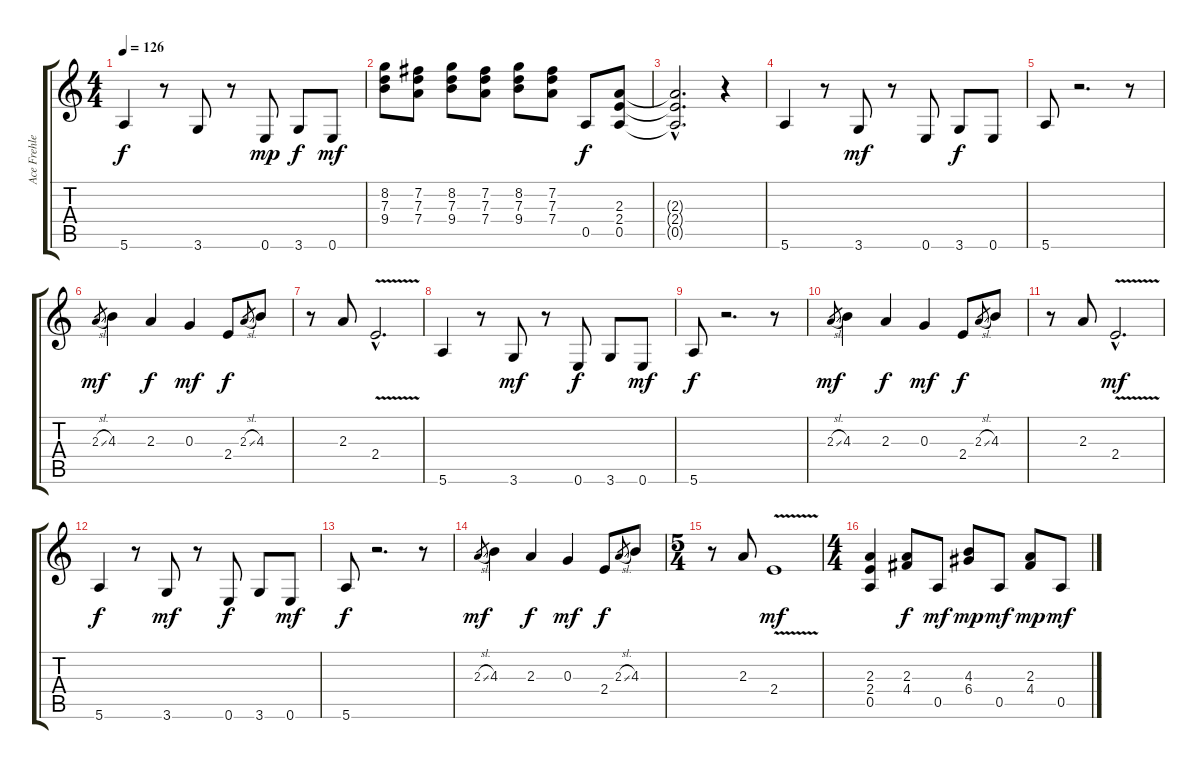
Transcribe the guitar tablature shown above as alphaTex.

\track ("Ace Frehley" "Ace Frehle") {instrument distortionguitar}
\staff {score tabs}
\tuning (E4 B3 G3 D3 A2 E2) {hide}
\ts (4 4)
\tempo 126
\clef g2
\ks c
5.6.4{dy f} r.8 3.6.8 r.8 0.6.8{dy mp} 3.6.8{dy f} 0.6.8{dy mf} |
(8.2 7.3 9.4).8 (7.2 7.3 7.4).8 (8.2 7.3 9.4).8 (7.2 7.3 7.4).8 (8.2 7.3 9.4).8 (7.2 7.3 7.4).8 0.5.8{dy f} (2.3 2.4 0.5).8 |
(2.3{hac t} 2.4{hac t} 0.5{hac t}).2{d} r.4 |
5.6.4 r.8 3.6.8{dy mf} r.8 0.6.8 3.6.8{dy f} 0.6.8 |
5.6.8 r.2{d} r.8 |
2.3{sl}.8{gr dy mf} 4.3.4 2.3.4{dy f} 0.3.4{dy mf} 2.4.8{dy f} 2.3{sl}.8{gr} 4.3.8 |
r.8 2.3.8 2.4{v hac}.2{d} |
5.6.4 r.8 3.6.8{dy mf} r.8 0.6.8{dy f} 3.6.8 0.6.8{dy mf} |
5.6.8{dy f} r.2{d} r.8 |
2.3{sl}.8{gr dy mf} 4.3.4 2.3.4{dy f} 0.3.4{dy mf} 2.4.8{dy f} 2.3{sl}.8{gr} 4.3.8 |
r.8 2.3.8 2.4{v hac}.2{d dy mf} |
5.6.4{dy f} r.8 3.6.8{dy mf} r.8 0.6.8{dy f} 3.6.8 0.6.8{dy mf} |
5.6.8{dy f} r.2{d} r.8 |
2.3{sl}.8{gr dy mf} 4.3.4 2.3.4{dy f} 0.3.4{dy mf} 2.4.8{dy f} 2.3{sl}.8{gr} 4.3.8 |
\ts (5 4)
r.8 2.3.8 2.4{v}.1{dy mf} |
\ts (4 4)
(2.3 2.4 0.5).4 (2.3 4.4).8{dy f} 0.5.8{dy mf} (4.3 6.4).8{dy mp} 0.5.8{dy mf} (2.3 4.4).8{dy mp} 0.5.8{dy mf}
